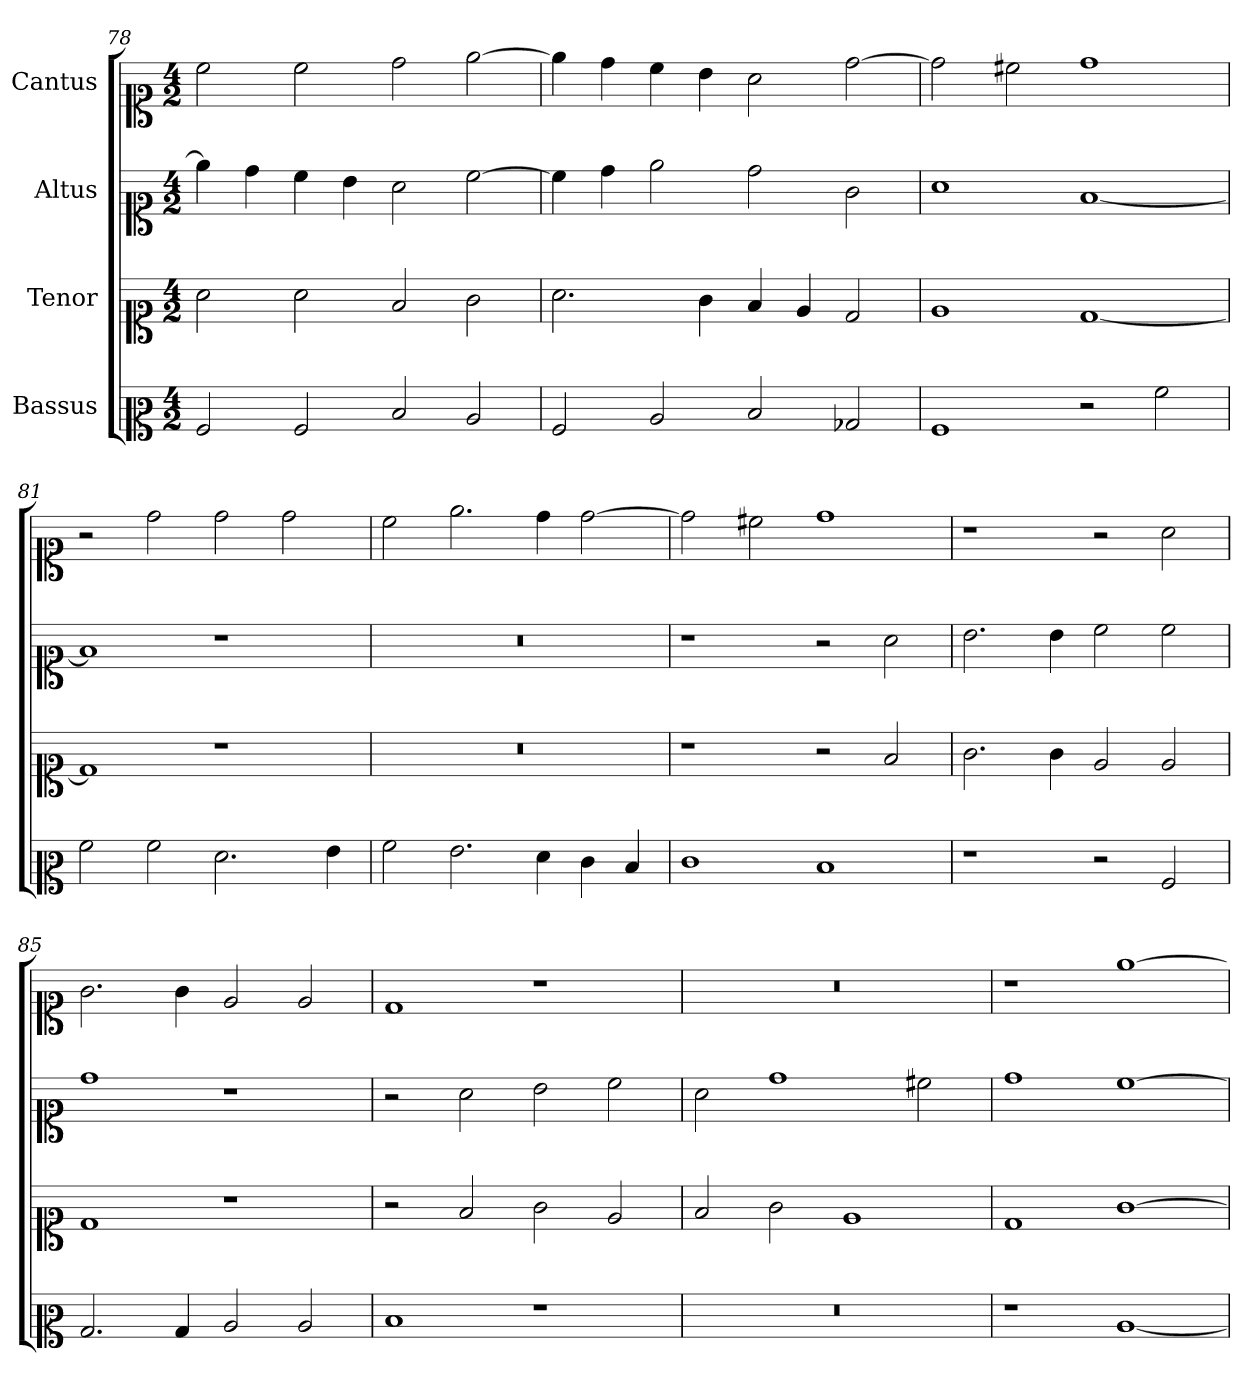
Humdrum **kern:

**kern	**kern	**kern	**kern
*part4	*part3	*part2	*part1
*staff4	*staff3	*staff2	*staff1
*I"Bassus	*I"Tenor	*I"Altus	*I"Cantus
*clefC2	*clefC1	*clefC1	*clefC1
*k[]	*k[]	*k[]	*k[]
*M4/2	*M4/2	*M4/2	*M4/2
=78	=78	=78	=78
2A/	2a\	4ee\]	2cc\
.	.	4dd\	.
2A/	2a\	4cc\	2cc\
.	.	4b\	.
2d/	2f/	2a\	2dd\
2c/	2g\	[2cc\	[2ee\
=79	=79	=79	=79
2A/	2.a\	4cc\]	4ee\]
.	.	4dd\	4dd\
2c/	.	2ee\	4cc\
.	4g\	.	4b\
2d/	4f/	2dd\	2a\
.	4e/	.	.
2B-X/	2d/	2g\	[2dd\
=80	=80	=80	=80
1A/	1e/	1a\	2dd\]
.	.	.	2cc#X\
2r	[1d/	[1f/	1dd\
2a\	.	.	.
=81	=81	=81	=81
2a\	1d/]	1f/]	2r
2a\	.	.	2dd\
2.f\	1r	1r	2dd\
.	.	.	2dd\
4g\	.	.	.
=82	=82	=82	=82
2a\	0r	0r	2cc\
2.g\	.	.	2.ee\
4f\	.	.	4dd\
4e\	.	.	[2dd\
4d/	.	.	.
=83	=83	=83	=83
1e\	1r	1r	2dd\]
.	.	.	2cc#X\
1d/	2r	2r	1dd\
.	2f/	2a\	.
=84	=84	=84	=84
1r	2.g\	2.b\	1r
.	4g\	4b\	.
2r	2e/	2cc\	2r
2A/	2e/	2cc\	2a\
=85	=85	=85	=85
2.B/	1d/	1dd\	2.g\
4B/	.	.	4g\
2c/	1r	1r	2e/
2c/	.	.	2e/
=86	=86	=86	=86
1d/	2r	2r	1d/
.	2f/	2a\	.
1r	2g\	2b\	1r
.	2e/	2cc\	.
=87	=87	=87	=87
0r	2f/	2a\	0r
.	2g\	1dd\	.
.	1e/	.	.
.	.	2cc#X\	.
=88	=88	=88	=88
1r	1d/	1dd\	1r
[1c/	[1g\	[1cc\	[1ee\
=	=	=	=
*-	*-	*-	*-
